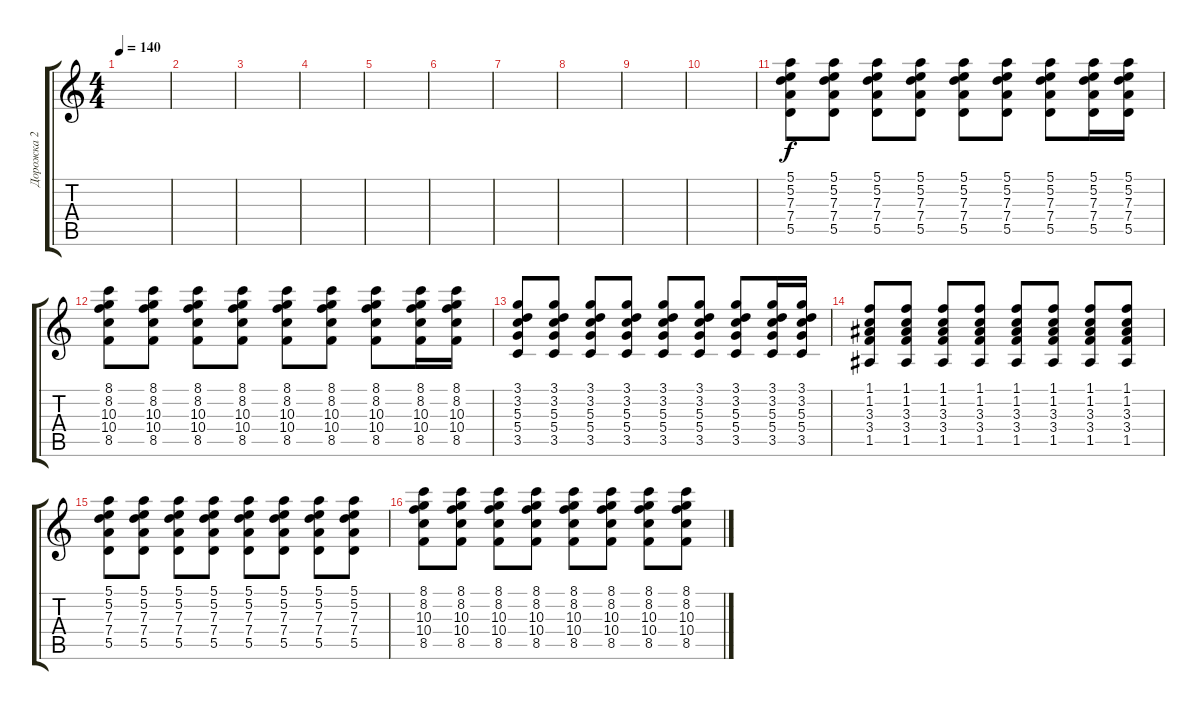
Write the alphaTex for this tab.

\track ("Дорожка 2" "Дорожка 2") {instrument overdrivenguitar}
\staff {score tabs}
\tuning (E4 B3 G3 D3 A2 D2) {hide}
\ts (4 4)
\tempo 140
\clef g2
\ks c
|
|
|
|
|
|
|
|
|
|
(5.1 5.2 7.3 7.4 5.5).8 (5.1 5.2 7.3 7.4 5.5).8 (5.1 5.2 7.3 7.4 5.5).8 (5.1 5.2 7.3 7.4 5.5).8 (5.1 5.2 7.3 7.4 5.5).8 (5.1 5.2 7.3 7.4 5.5).8 (5.1 5.2 7.3 7.4 5.5).8 (5.1 5.2 7.3 7.4 5.5).16 (5.1 5.2 7.3 7.4 5.5).16 |
(8.1 8.2 10.3 10.4 8.5).8 (8.1 8.2 10.3 10.4 8.5).8 (8.1 8.2 10.3 10.4 8.5).8 (8.1 8.2 10.3 10.4 8.5).8 (8.1 8.2 10.3 10.4 8.5).8 (8.1 8.2 10.3 10.4 8.5).8 (8.1 8.2 10.3 10.4 8.5).8 (8.1 8.2 10.3 10.4 8.5).16 (8.1 8.2 10.3 10.4 8.5).16 |
(3.1 3.2 5.3 5.4 3.5).8 (3.1 3.2 5.3 5.4 3.5).8 (3.1 3.2 5.3 5.4 3.5).8 (3.1 3.2 5.3 5.4 3.5).8 (3.1 3.2 5.3 5.4 3.5).8 (3.1 3.2 5.3 5.4 3.5).8 (3.1 3.2 5.3 5.4 3.5).8 (3.1 3.2 5.3 5.4 3.5).16 (3.1 3.2 5.3 5.4 3.5).16 |
(1.1 1.2 3.3 3.4 1.5).8 (1.1 1.2 3.3 3.4 1.5).8 (1.1 1.2 3.3 3.4 1.5).8 (1.1 1.2 3.3 3.4 1.5).8 (1.1 1.2 3.3 3.4 1.5).8 (1.1 1.2 3.3 3.4 1.5).8 (1.1 1.2 3.3 3.4 1.5).8 (1.1 1.2 3.3 3.4 1.5).8 |
(5.1 5.2 7.3 7.4 5.5).8 (5.1 5.2 7.3 7.4 5.5).8 (5.1 5.2 7.3 7.4 5.5).8 (5.1 5.2 7.3 7.4 5.5).8 (5.1 5.2 7.3 7.4 5.5).8 (5.1 5.2 7.3 7.4 5.5).8 (5.1 5.2 7.3 7.4 5.5).8 (5.1 5.2 7.3 7.4 5.5).8 |
(8.1 8.2 10.3 10.4 8.5).8 (8.1 8.2 10.3 10.4 8.5).8 (8.1 8.2 10.3 10.4 8.5).8 (8.1 8.2 10.3 10.4 8.5).8 (8.1 8.2 10.3 10.4 8.5).8 (8.1 8.2 10.3 10.4 8.5).8 (8.1 8.2 10.3 10.4 8.5).8 (8.1 8.2 10.3 10.4 8.5).8
